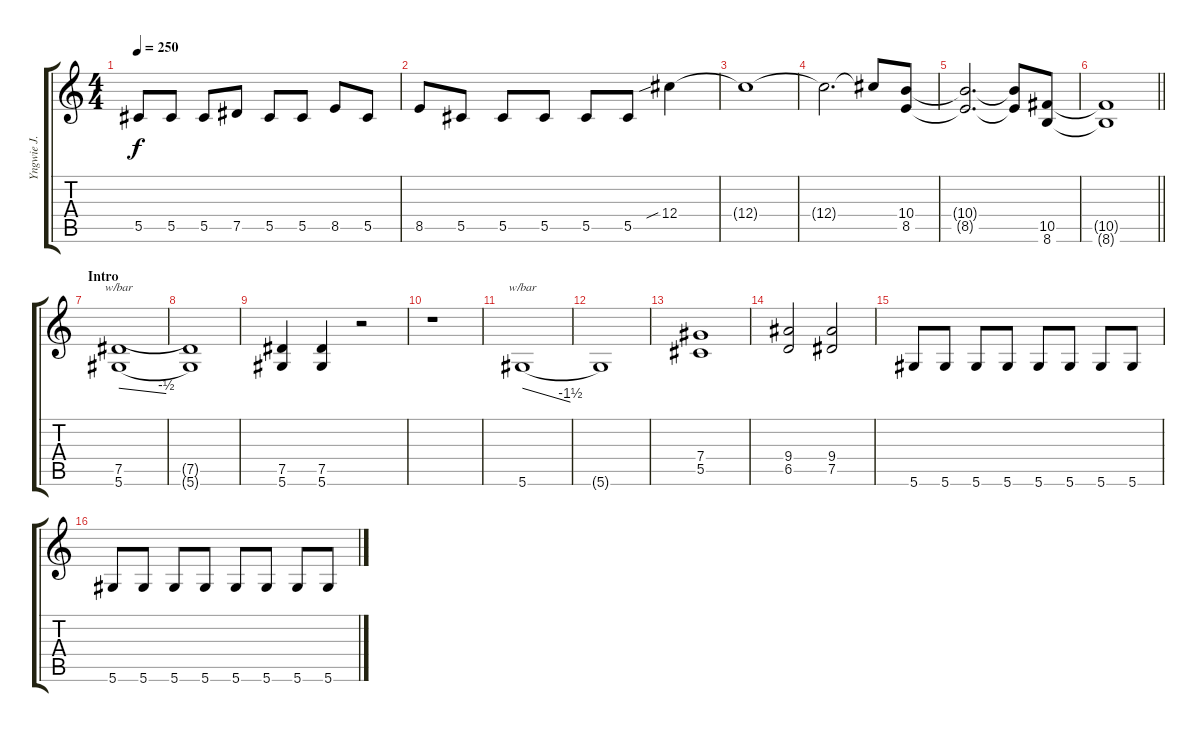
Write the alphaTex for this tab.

\track ("Yngwie J. Malmsteen" "Yngwie J. ") {instrument distortionguitar}
\staff {score tabs}
\tuning (Eb4 Bb3 Gb3 Db3 Ab2 Eb2) {hide}
\ts (4 4)
\tempo 250
\clef g2
\ks c
5.5.8{dy f} 5.5.8 5.5.8 7.5.8 5.5.8 5.5.8 8.5.8 5.5.8 |
8.5.8 5.5.8 5.5.8 5.5.8 5.5.8 5.5.8 12.4{sib}.4 |
12.4{t}.1 |
12.4{t}.2{d} 12.4{t}.8 (10.4 8.5).8 |
(10.4{t} 8.5{t}).2{d} (10.4{t} 8.5{t}).8 (10.5 8.6).8 |
\barLineRight lightlight
(10.5{t} 8.6{t}).1 |
\section ("" "Intro")
(7.5 5.6).1{tbe (dive default 0 0 60 -2)} |
(7.5{t} 5.6{t}).1 |
(7.5 5.6).4 (7.5 5.6).4 r.2 |
r.1 |
5.6.1{tbe (dive default 0 0 60 -6)} |
5.6{t}.1 |
(7.4 5.5).1 |
(9.4 6.5).2 (9.4 7.5).2 |
5.6.8 5.6.8 5.6.8 5.6.8 5.6.8 5.6.8 5.6.8 5.6.8 |
5.6.8 5.6.8 5.6.8 5.6.8 5.6.8 5.6.8 5.6.8 5.6.8
